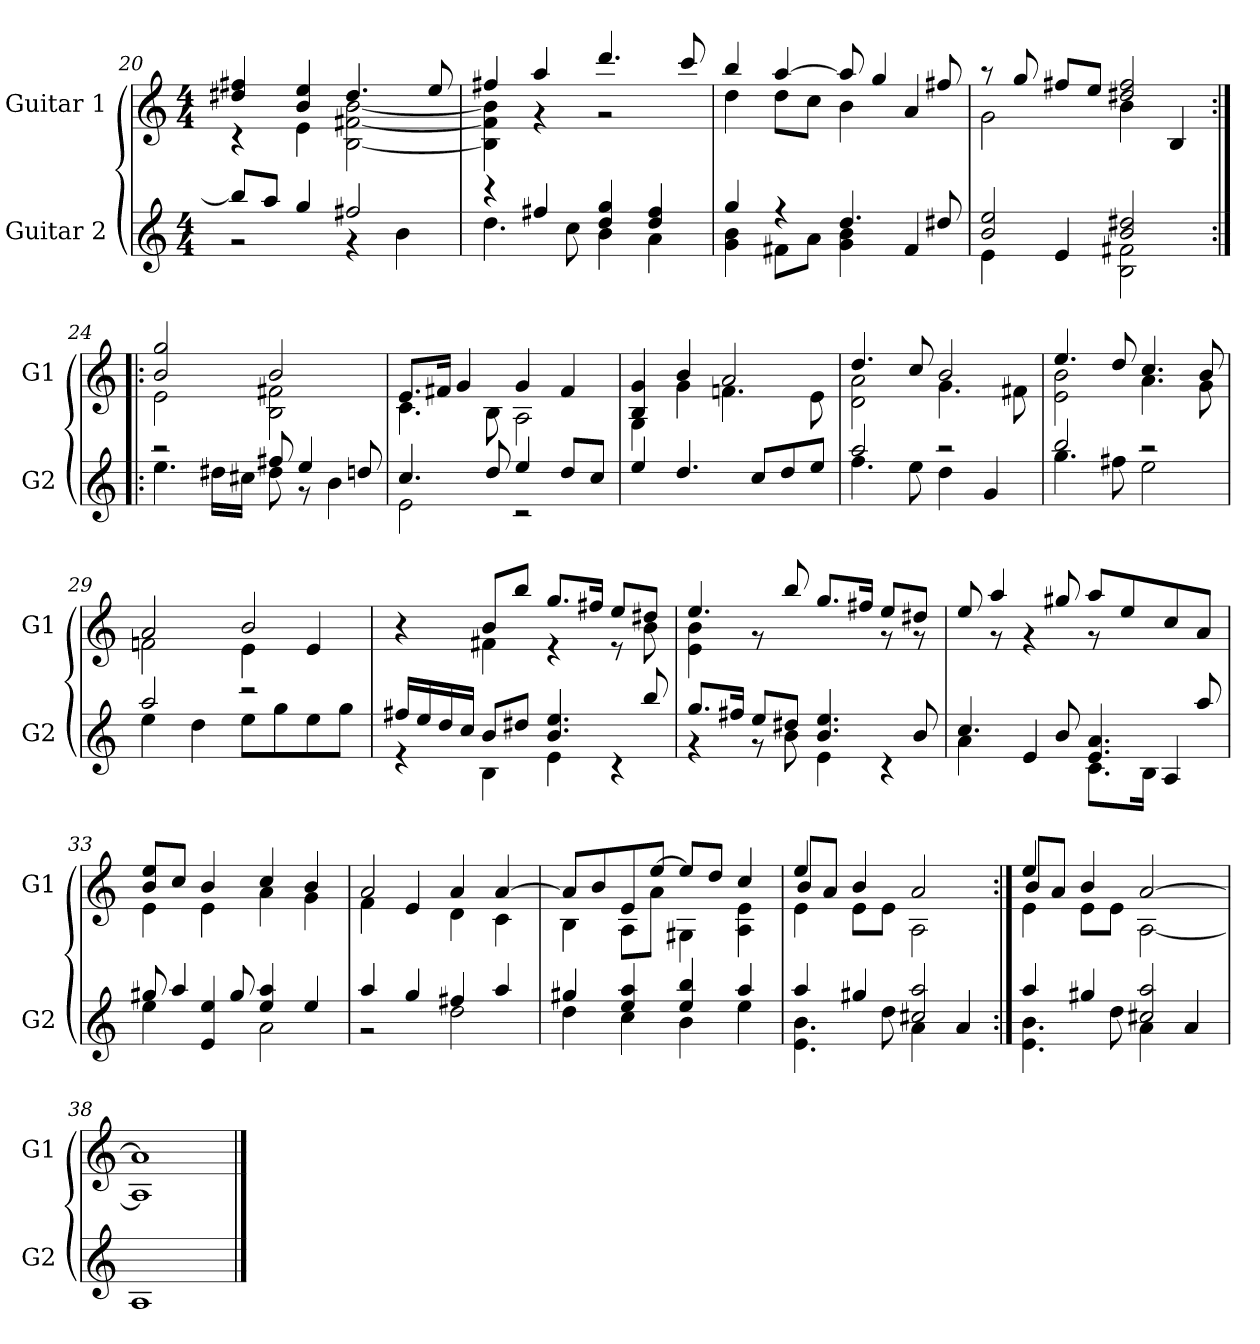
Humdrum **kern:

**kern	**kern
*part2	*part1
*staff2	*staff1
*I"Guitar 2	*I"Guitar 1
*I'G2	*I'G1
*clefG2	*clefG2
*ITrd7c12	*ITrd7c12
*k[]	*k[]
*a:	*a:
*M4/4	*M4/4
=20	=20
*^	*^
8bi/L]	2r	4d#Xi/ 4f#Xi	4r
8ai/J	.	.	.
4gi/	.	4Bi/ 4ei	4Ei\
2f#Xi/	4r	4.d#i/	[<2BBi\ [<2F#Xi [<2Bi
.	4Bi\	.	.
.	.	8ei/	.
=21	=21	=21	=21
4r	4.di\	4f#Xi/	4BBi\] 4F#i] 4Bi]
4f#Xi/	.	4ai/	4r
.	8ci\	.	.
4di/ 4gi	4Bi\	4.ddi/	2r
4di/ 4f#i	4Ai\	.	.
.	.	8cci/	.
=22	=22	=22	=22
4gi/	4Gi\ 4Bi	4bi/	4di\
4r	8F#Xi\L	[>4ai/	8di\L
.	8Ai\J	.	8ci\J
4.di/	4Gi\ 4Bi	8ai/]	4Bi\
.	.	4gi/	.
.	4F#i/	.	4Ai/
8d#Xi/	.	8f#Xi/	.
=23	=23	=23	=23
2Bi/ 2ei	4Ei\	8r	2Gi\
.	.	8gi/	.
.	4Ei/	8f#Xi/L	.
.	.	8ei/J	.
2Bi/ 2d#Xi	2BBi\ 2F#Xi	2d#Xi/ 2f#i	4Bi\
.	.	.	4BBi/
!!LO:LB:g=z	!!
=24:|!|:	=24:|!|:	=24:|!|:	=24:|!|:
2r	4.ei\	2Bi/ 2gi	2Ei\
.	16d#Xi\LL	.	.
.	16c#Xi\JJ	.	.
8f#Xi/	8d#i\	2Bi/	2BBi\ 2F#Xi
4ei/	8r	.	.
.	4Bi\	.	.
8dni/	.	.	.
=25	=25	=25	=25
4.ci/	2Ei\	8.Ei/L	4.Ci\
.	.	16F#Xi/Jk	.
.	.	4Gi/	.
8di/	.	.	8BBi\
4ei/	2r	4Gi/	2AAi\
8di/L	.	4F#i/	.
8ci/J	.	.	.
*v	*v	*	*
=26	=26	=26
4ei/	4BBi/ 4Gi	4GGi\
4.di/	4Bi/	4Gi\
.	2Ai/	4.Fni\
8ci/L	.	.
8di/	.	.
8ei/J	.	8Ei\
=27	=27	=27
*^	*	*
2ai/	4.fi\	4.di/	2Di\ 2Ai
.	8ei\	8ci/	.
2r	4di\	2Bi/	4.Gi\
.	4Gi/	.	.
.	.	.	8F#Xi\
=28	=28	=28	=28
2bi/	4.gi\	4.ei/	2Ei\ 2Bi
.	8f#Xi\	8di/	.
2r	2ei\	4.ci/	4.Ai\
.	.	8Bi/	8Gi\
!!LO:LB:g=z	!!
=29	=29	=29	=29
2ai/	4ei\	2Ai/	2Fni\
.	4di\	.	.
2r	8ei\L	2Bi/	4Ei\
.	8gi\	.	.
.	8ei\	.	4Ei/
.	8gi\J	.	.
=30	=30	=30	=30
16f#Xi/LL	4r	4r	4ryy
16ei/	.	.	.
16di/	.	.	.
16ci/JJ	.	.	.
8Bi/L	4BBi\	8Bi/L	4F#Xi\
8d#Xi/J	.	8bi/J	.
4.Bi/ 4.ei	4Ei\	8.gi/L	4r
.	.	16f#Xi/Jk	.
.	4r	8ei/L	8r
8bi/	.	8d#Xi/J	8Bi\
=31	=31	=31	=31
8.gi/L	4r	4.ei/	4Ei\ 4Bi
16f#Xi/Jk	.	.	.
8ei/L	8r	.	8r
8d#Xi/J	8Bi\	8bi/	4.ryy
4.Bi/ 4.ei	4Ei\	8.gi/L	.
.	.	16f#Xi/Jk	.
.	4r	8ei/L	8r
8Bi/	.	8d#Xi/J	8r
=32	=32	=32	=32
4.ci/	4Ai\	8ei/	8ryy
.	.	4ai/	8r
.	4Ei/	.	4r
8Bi/	.	8g#Xi/	.
4.Ei/ 4.Ai	8.Ci\L	8ai/L	8r
.	.	8ei/	4.ryy
.	16BBi\Jk	.	.
.	4AAi/	8ci/	.
8ai/	.	8Ai/J	.
!!LO:LB:g=z	!!
=33	=33	=33	=33
8g#Xi/	4ei\	8Bi/ 8eiL	4Ei\
4ai/	.	8ci/J	.
.	4Ei/ 4ei	4Bi/	4Ei\
8g#i/	.	.	.
4ei/ 4ai	2Ai\	4ci/	4Ai\
4ei/	.	4Bi/	4Gi\
=34	=34	=34	=34
4ai/	2r	2Ai/	4Fi\
4gi/	.	.	4Ei/
4f#Xi/	2di\	4Ai/	4Di\
4ai/	.	[>4Ai/	4Ci\
=35	=35	=35	=35
4g#Xi/	4di\	8Ai/L]	4BBi\
.	.	8Bi/	.
4ei/ 4ai	4ci\	8Ei/	8AAi\L
.	.	[>8ei/J	8Ai\J
4ei/ 4bi	4Bi\	8ei/L]	4GG#Xi\
.	.	8di/J	.
4ai/	4ei\	4ci/	4AAi\ 4Ei
=36	=36	=36	=36
*	*	*	*^
4ai/	4.Ei\ 4.Bi	4ei/	8Bi/L	4Ei\
.	.	.	8Ai/J	.
4g#Xi/	.	4Bi/	4ryy	8Ei\L
.	8di\	.	.	8Ei\J
2c#Xi/ 2ai	4Ai\	2Ai/	2AAi\	2ryy
.	4Ai/	.	.	.
=37:|!	=37:|!	=37:|!	=37:|!	=37:|!
4ai/	4.Ei\ 4.Bi	4ei/	8Bi/L	4Ei\
.	.	.	8Ai/J	.
4g#Xi/	.	4Bi/	4ryy	8Ei\L
.	8di\	.	.	8Ei\J
2c#Xi/ 2ai	4Ai\	[>2Ai/	[<2AAi\	2ryy
.	4Ai/	.	.	.
*v	*v	*	*	*
*	*	*v	*v
=38	=38	=38
1AAi	1Ai]	1AAi]
*	*v	*v
==	==
*-	*-
